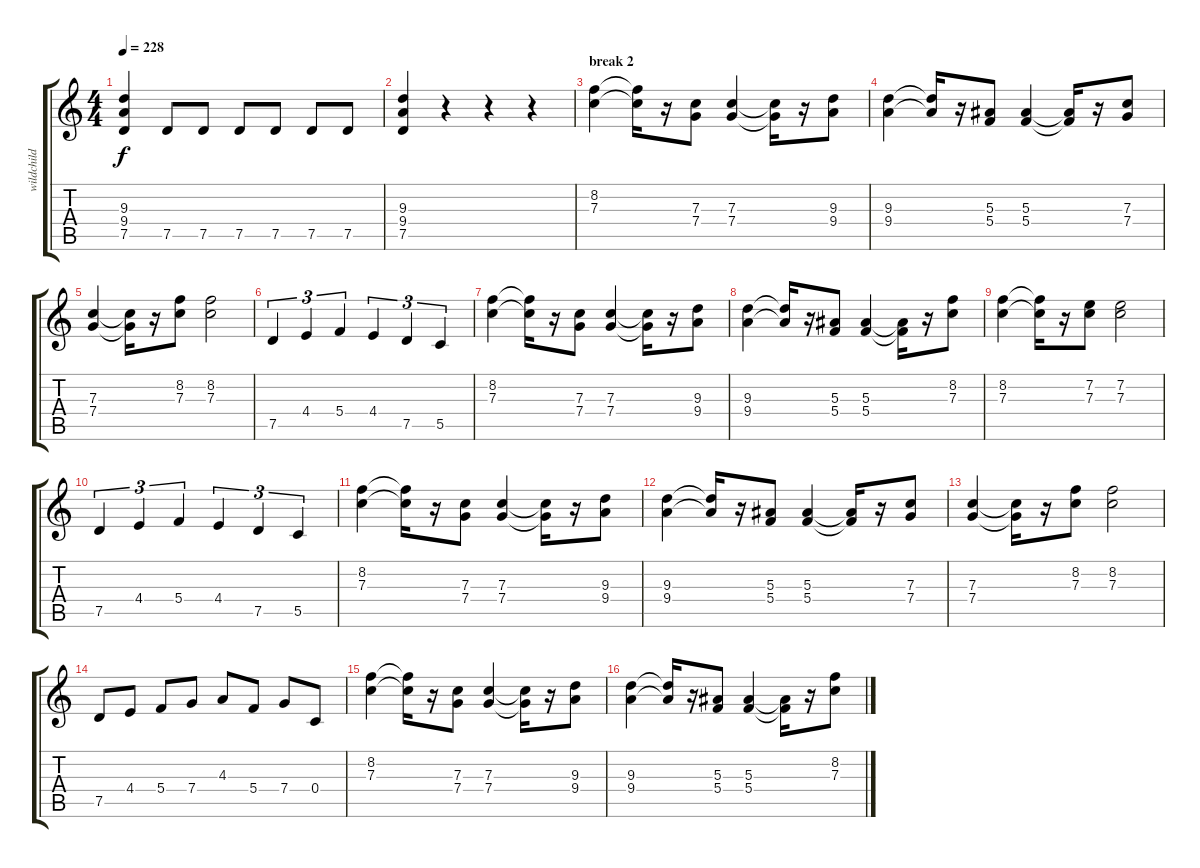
\track ("wildchild" "wildchild") {instrument overdrivenguitar}
\staff {score tabs}
\tuning (D4 A3 F3 C3 G2 D2) {hide}
\ts (4 4)
\tempo 228
\clef g2
\ks c
(9.3 9.4 7.5).4{dy f} 7.5.8 7.5.8 7.5.8 7.5.8 7.5.8 7.5.8 |
(9.3 9.4 7.5).4 r.4 r.4 r.4 |
\section ("" "break 2")
(8.2 7.3).4 (8.2{t} 7.3{t}).16 r.16 (7.3 7.4).8 (7.3 7.4).4 (7.3{t} 7.4{t}).16 r.16 (9.3 9.4).8 |
(9.3 9.4).4 (9.3{t} 9.4{t}).16 r.16 (5.3 5.4).8 (5.3 5.4).4 (5.3{t} 5.4{t}).16 r.16 (7.3 7.4).8 |
(7.3 7.4).4 (7.3{t} 7.4{t}).16 r.16 (8.2 7.3).8 (8.2 7.3).2 |
7.5.4{tu (3 2)} 4.4.4{tu (3 2)} 5.4.4{tu (3 2)} 4.4.4{tu (3 2)} 7.5.4{tu (3 2)} 5.5.4{tu (3 2)} |
(8.2 7.3).4 (8.2{t} 7.3{t}).16 r.16 (7.3 7.4).8 (7.3 7.4).4 (7.3{t} 7.4{t}).16 r.16 (9.3 9.4).8 |
(9.3 9.4).4 (9.3{t} 9.4{t}).16 r.16 (5.3 5.4).8 (5.3 5.4).4 (5.3{t} 5.4{t}).16 r.16 (8.2 7.3).8 |
(8.2 7.3).4 (8.2{t} 7.3{t}).16 r.16 (7.2 7.3).8 (7.2 7.3).2 |
7.5.4{tu (3 2)} 4.4.4{tu (3 2)} 5.4.4{tu (3 2)} 4.4.4{tu (3 2)} 7.5.4{tu (3 2)} 5.5.4{tu (3 2)} |
(8.2 7.3).4 (8.2{t} 7.3{t}).16 r.16 (7.3 7.4).8 (7.3 7.4).4 (7.3{t} 7.4{t}).16 r.16 (9.3 9.4).8 |
(9.3 9.4).4 (9.3{t} 9.4{t}).16 r.16 (5.3 5.4).8 (5.3 5.4).4 (5.3{t} 5.4{t}).16 r.16 (7.3 7.4).8 |
(7.3 7.4).4 (7.3{t} 7.4{t}).16 r.16 (8.2 7.3).8 (8.2 7.3).2 |
7.5.8 4.4.8 5.4.8 7.4.8 4.3.8 5.4.8 7.4.8 0.4.8 |
(8.2 7.3).4 (8.2{t} 7.3{t}).16 r.16 (7.3 7.4).8 (7.3 7.4).4 (7.3{t} 7.4{t}).16 r.16 (9.3 9.4).8 |
(9.3 9.4).4 (9.3{t} 9.4{t}).16 r.16 (5.3 5.4).8 (5.3 5.4).4 (5.3{t} 5.4{t}).16 r.16 (8.2 7.3).8
